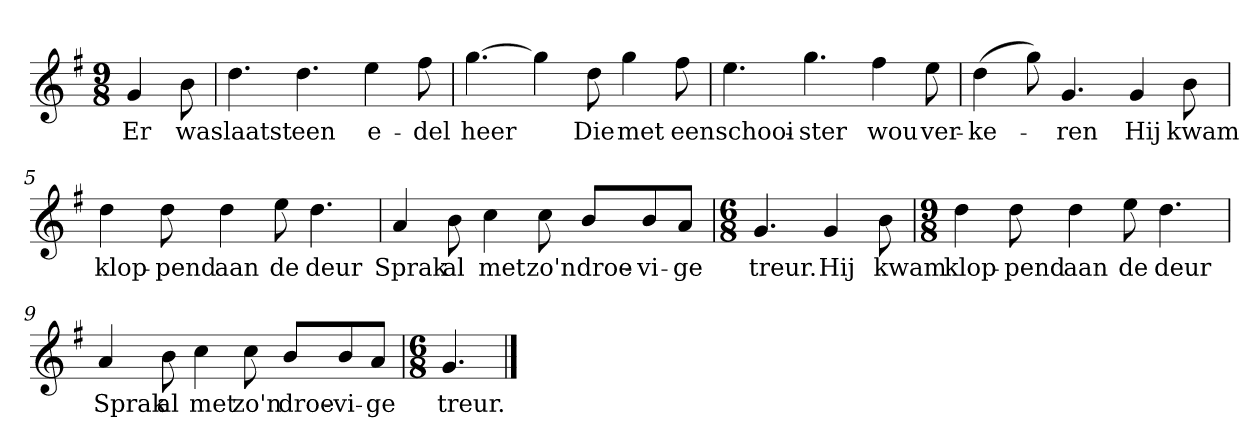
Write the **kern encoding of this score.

**kern	**text
*part1	*part1
*staff1	*staff1
*clefG2	*
*k[f#]	*
*G:	*
*M9/8	*
*MM120	*
=	=
4g	Er
8b	was
=1	=1
4.dd	laatst
4.dd	een
4ee	e-
8ff#	-del
=2	=2
[4.gg	heer
4gg]	.
8dd	Die
4gg	met
8ff#	een
=3	=3
4.ee	schooi-
4.gg	-ster
4ff#	wou
8ee	ver-
=4	=4
(4dd	-ke-
8gg)	.
4.g	-ren
4g	Hij
8b	kwam
=5	=5
4dd	klop-
8dd	-pend
4dd	aan
8ee	de
4.dd	deur
=6	=6
4a	Sprak
8b	al
4cc	met
8cc	zo'n
8b/L	droe-
8b/	-vi-
8a/J	-ge
=7	=7
*M6/8	*
4.g	treur.
4g	Hij
8b	kwam
=8	=8
*M9/8	*
4dd	klop-
8dd	-pend
4dd	aan
8ee	de
4.dd	deur
=9	=9
4a	Sprak
8b	al
4cc	met
8cc	zo'n
8b/L	droe-
8b/	-vi-
8a/J	-ge
=10	=10
*M6/8	*
4.g	treur.
==	==
*-	*-
